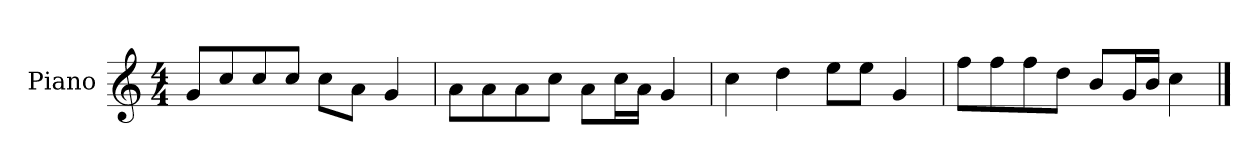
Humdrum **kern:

**kern
*part1
*staff1
*I"Piano
*I'P-no
*clefG2
*k[]
*M4/4
*MM90
=1
8g/L
8cc/
8cc/
8cc/J
8cc\L
8a\J
4g/
=2
8a\L
8a\
8a\
8cc\J
8a\L
16cc\L
16a\JJ
4g/
=3
4cc\
4dd\
8ee\L
8ee\J
4g/
=4
8ff\L
8ff\
8ff\
8dd\J
8b/L
16g/L
16b/JJ
4cc\
==
*-
